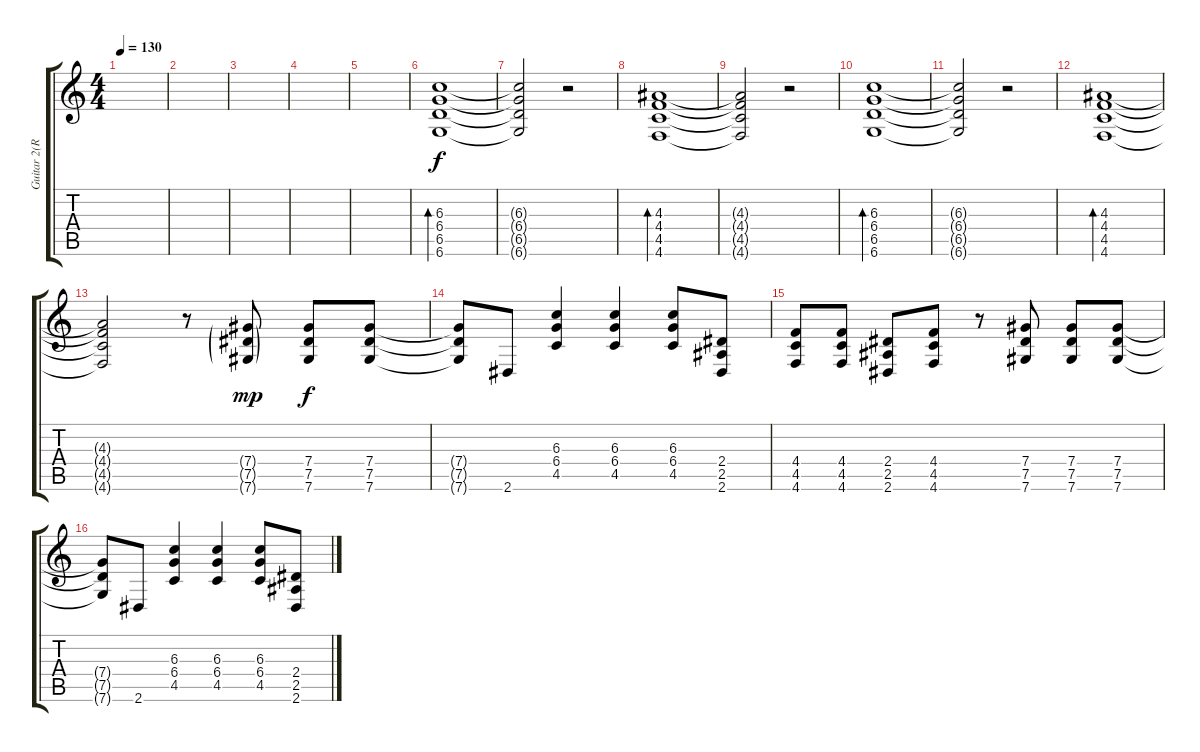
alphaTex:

\track ("Guitar 2(Rhythm)" "Guitar 2(R") {instrument distortionguitar}
\staff {score tabs}
\tuning (Eb4 Bb3 Gb3 Db3 Ab2 Db2) {hide}
\ts (4 4)
\tempo 130
\clef g2
\ks c
|
|
|
|
|
(6.3 6.4 6.5 6.6).1{bd 480 volume 0} |
(6.3{t} 6.4{t} 6.5{t} 6.6{t}).2 r.2{volume 10} |
(4.3 4.4 4.5 4.6).1{bd 480 volume 0} |
(4.3{t} 4.4{t} 4.5{t} 4.6{t}).2 r.2{volume 10} |
(6.3 6.4 6.5 6.6).1{bd 480 volume 0} |
(6.3{t} 6.4{t} 6.5{t} 6.6{t}).2 r.2{volume 10} |
(4.3 4.4 4.5 4.6).1{bd 480 volume 0} |
(4.3{t} 4.4{t} 4.5{t} 4.6{t}).2 r.8{volume 13} (7.4{g} 7.5{g} 7.6{g}).8{dy mp} (7.4 7.5 7.6).8{dy f} (7.4 7.5 7.6).8 |
(7.4{t} 7.5{t} 7.6{t}).8 2.6.8 (6.3 6.4 4.5).4 (6.3 6.4 4.5).4 (6.3 6.4 4.5).8 (2.4 2.5 2.6).8 |
(4.4 4.5 4.6).8 (4.4 4.5 4.6).8 (2.4 2.5 2.6).8 (4.4 4.5 4.6).8 r.8 (7.4 7.5 7.6).8 (7.4 7.5 7.6).8 (7.4 7.5 7.6).8 |
(7.4{t} 7.5{t} 7.6{t}).8 2.6.8 (6.3 6.4 4.5).4 (6.3 6.4 4.5).4 (6.3 6.4 4.5).8 (2.4 2.5 2.6).8
